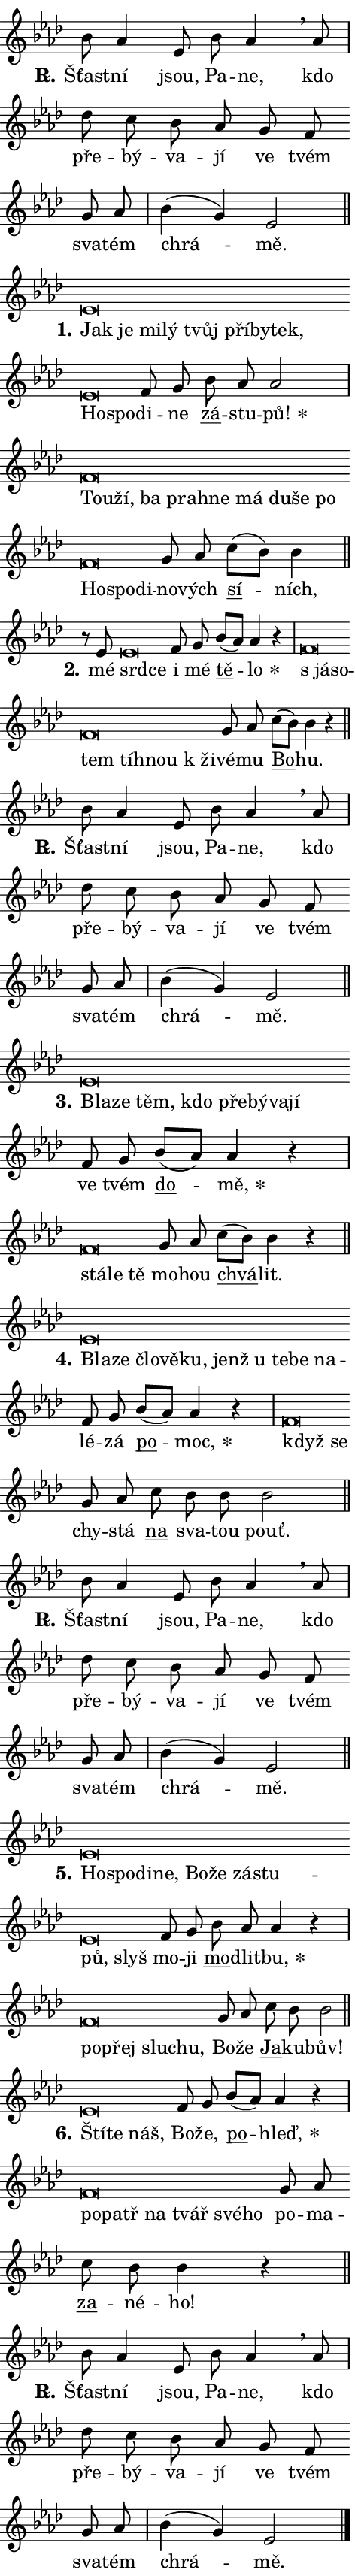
\version "2.24.0"
\header { tagline = "" }
\paper {
  indent = 0\cm
  top-margin = 0\cm
  right-margin = 0.13\cm % to fit lyric hyphens
  bottom-margin = 0\cm
  left-margin = 0\cm
  paper-width = 8\cm
  page-breaking = #ly:one-page-breaking
  system-system-spacing.basic-distance = #11
  score-system-spacing.basic-distance = #11
  ragged-last = ##f
}


%% Author: Thomas Morley
%% https://lists.gnu.org/archive/html/lilypond-user/2020-05/msg00002.html
#(define (line-position grob)
"Returns position of @var[grob} in current system:
   @code{'start}, if at first time-step
   @code{'end}, if at last time-step
   @code{'middle} otherwise
"
  (let* ((col (ly:item-get-column grob))
         (ln (ly:grob-object col 'left-neighbor))
         (rn (ly:grob-object col 'right-neighbor))
         (col-to-check-left (if (ly:grob? ln) ln col))
         (col-to-check-right (if (ly:grob? rn) rn col))
         (break-dir-left
           (and
             (ly:grob-property col-to-check-left 'non-musical #f)
             (ly:item-break-dir col-to-check-left)))
         (break-dir-right
           (and
             (ly:grob-property col-to-check-right 'non-musical #f)
             (ly:item-break-dir col-to-check-right))))
        (cond ((eqv? 1 break-dir-left) 'start)
              ((eqv? -1 break-dir-right) 'end)
              (else 'middle))))

#(define (tranparent-at-line-position vctor)
  (lambda (grob)
  "Relying on @code{line-position} select the relevant enry from @var{vctor}.
Used to determine transparency,"
    (case (line-position grob)
      ((end) (not (vector-ref vctor 0)))
      ((middle) (not (vector-ref vctor 1)))
      ((start) (not (vector-ref vctor 2))))))

noteHeadBreakVisibility =
#(define-music-function (break-visibility)(vector?)
"Makes @code{NoteHead}s transparent relying on @var{break-visibility}"
#{
  \override NoteHead.transparent =
    #(tranparent-at-line-position break-visibility)
#})

#(define delete-ledgers-for-transparent-note-heads
  (lambda (grob)
    "Reads whether a @code{NoteHead} is transparent.
If so this @code{NoteHead} is removed from @code{'note-heads} from
@var{grob}, which is supposed to be @code{LedgerLineSpanner}.
As a result ledgers are not printed for this @code{NoteHead}"
    (let* ((nhds-array (ly:grob-object grob 'note-heads))
           (nhds-list
             (if (ly:grob-array? nhds-array)
                 (ly:grob-array->list nhds-array)
                 '()))
           ;; Relies on the transparent-property being done before
           ;; Staff.LedgerLineSpanner.after-line-breaking is executed.
           ;; This is fragile ...
           (to-keep
             (remove
               (lambda (nhd)
                 (ly:grob-property nhd 'transparent #f))
               nhds-list)))
      ;; TODO find a better method to iterate over grob-arrays, similiar
      ;; to filter/remove etc for lists
      ;; For now rebuilt from scratch
      (set! (ly:grob-object grob 'note-heads)  '())
      (for-each
        (lambda (nhd)
          (ly:pointer-group-interface::add-grob grob 'note-heads nhd))
        to-keep))))

squashNotes = {
  \override NoteHead.X-extent = #'(-0.2 . 0.2)
  \override NoteHead.Y-extent = #'(-0.75 . 0)
  \override NoteHead.stencil =
    #(lambda (grob)
       (let ((pos (ly:grob-property grob 'staff-position)))
         (begin
           (if (< pos -7) (display "ERROR: Lower brevis then expected\n") (display ""))
           (if (<= pos -6) ly:text-interface::print ly:note-head::print))))
}
unSquashNotes = {
  \revert NoteHead.X-extent
  \revert NoteHead.Y-extent
  \revert NoteHead.stencil
}

hideNotes = \noteHeadBreakVisibility #begin-of-line-visible
unHideNotes = \noteHeadBreakVisibility #all-visible

% work-around for resetting accidentals
% https://lilypond.org/doc/v2.23/Documentation/notation/displaying-rhythms#unmetered-music
cadenzaMeasure = {
  \cadenzaOff
  \partial 1024 s1024
  \cadenzaOn
}

#(define-markup-command (accent layout props text) (markup?)
  "Underline accented syllable"
  (interpret-markup layout props
    #{\markup \override #'(offset . 4.3) \underline { #text }#}))

responsum = \markup \concat {
  "R" \hspace #-1.05 \path #0.1 #'((moveto 0 0.07) (lineto 0.9 0.8)) \hspace #0.05 "."
}

spaceSize = #0.6828661417322834 % exact space size for TeX Gyre Schola

\layout {
  \context {
    \Staff
    \remove "Time_signature_engraver"
    \override LedgerLineSpanner.after-line-breaking = #delete-ledgers-for-transparent-note-heads
  }
  \context {
    \Lyrics {
      \override LyricSpace.minimum-distance = \spaceSize
      \override LyricText.font-name = #"TeX Gyre Schola"
      \override LyricText.font-size = 1
      \override StanzaNumber.font-name = #"TeX Gyre Schola Bold"
      \override StanzaNumber.font-size = 1
    }
  }
  \context {
    \Score 
    \override NoteHead.text =
      #(lambda (grob) 
        (let ((pos (ly:grob-property grob 'staff-position)))
          #{\markup {
            \combine
              \halign #-0.55 \raise #(if (= pos -6) 0 0.5) \override #'(thickness . 2) \draw-line #'(3.2 . 0)
              \musicglyph "noteheads.sM1"
          }#}))
  }
}

% magnetic-lyrics.ily
%
%   written by
%     Jean Abou Samra <jean@abou-samra.fr>
%     Werner Lemberg <wl@gnu.org>
%
%   adapted by
%     Jiri Hon <jiri.hon@gmail.com>
%
% Version 2022-Apr-15

% https://www.mail-archive.com/lilypond-user@gnu.org/msg149350.html

#(define (Left_hyphen_pointer_engraver context)
   "Collect syllable-hyphen-syllable occurrences in lyrics and store
them in properties.  This engraver only looks to the left.  For
example, if the lyrics input is @code{foo -- bar}, it does the
following.

@itemize @bullet
@item
Set the @code{text} property of the @code{LyricHyphen} grob between
@q{foo} and @q{bar} to @code{foo}.

@item
Set the @code{left-hyphen} property of the @code{LyricText} grob with
text @q{foo} to the @code{LyricHyphen} grob between @q{foo} and
@q{bar}.
@end itemize

Use this auxiliary engraver in combination with the
@code{lyric-@/text::@/apply-@/magnetic-@/offset!} hook."
   (let ((hyphen #f)
         (text #f))
     (make-engraver
      (acknowledgers
       ((lyric-syllable-interface engraver grob source-engraver)
        (set! text grob)))
      (end-acknowledgers
       ((lyric-hyphen-interface engraver grob source-engraver)
        ;(when (not (grob::has-interface grob 'lyric-space-interface))
          (set! hyphen grob)));)
      ((stop-translation-timestep engraver)
       (when (and text hyphen)
         (ly:grob-set-object! text 'left-hyphen hyphen))
       (set! text #f)
       (set! hyphen #f)))))

#(define (lyric-text::apply-magnetic-offset! grob)
   "If the space between two syllables is less than the value in
property @code{LyricText@/.details@/.squash-threshold}, move the right
syllable to the left so that it gets concatenated with the left
syllable.

Use this function as a hook for
@code{LyricText@/.after-@/line-@/breaking} if the
@code{Left_@/hyphen_@/pointer_@/engraver} is active."
   (let ((hyphen (ly:grob-object grob 'left-hyphen #f)))
     (when hyphen
       (let ((left-text (ly:spanner-bound hyphen LEFT)))
         (when (grob::has-interface left-text 'lyric-syllable-interface)
           (let* ((common (ly:grob-common-refpoint grob left-text X))
                  (this-x-ext (ly:grob-extent grob common X))
                  (left-x-ext
                   (begin
                     ;; Trigger magnetism for left-text.
                     (ly:grob-property left-text 'after-line-breaking)
                     (ly:grob-extent left-text common X)))
                  ;; `delta` is the gap width between two syllables.
                  (delta (- (interval-start this-x-ext)
                            (interval-end left-x-ext)))
                  (details (ly:grob-property grob 'details))
                  (threshold (assoc-get 'squash-threshold details 0.2)))
             (when (< delta threshold)
               (let* (;; We have to manipulate the input text so that
                      ;; ligatures crossing syllable boundaries are not
                      ;; disabled.  For languages based on the Latin
                      ;; script this is essentially a beautification.
                      ;; However, for non-Western scripts it can be a
                      ;; necessity.
                      (lt (ly:grob-property left-text 'text))
                      (rt (ly:grob-property grob 'text))
                      (is-space (grob::has-interface hyphen 'lyric-space-interface))
                      (space (if is-space " " ""))
                      (extra-delta (if is-space spaceSize 0))
                      ;; Append new syllable.
                      (ltrt-space (if (and (string? lt) (string? rt))
                                (string-append lt space rt)
                                (make-concat-markup (list lt space rt))))
                      ;; Right-align `ltrt` to the right side.
                      (ltrt-space-markup (grob-interpret-markup
                               grob
                               (make-translate-markup
                                (cons (interval-length this-x-ext) 0)
                                (make-right-align-markup ltrt-space)))))
                 (begin
                   ;; Don't print `left-text`.
                   (ly:grob-set-property! left-text 'stencil #f)
                   ;; Set text and stencil (which holds all collected
                   ;; syllables so far) and shift it to the left.
                   (ly:grob-set-property! grob 'text ltrt-space)
                   (ly:grob-set-property! grob 'stencil ltrt-space-markup)
                   (ly:grob-translate-axis! grob (- (- delta extra-delta)) X))))))))))


#(define (lyric-hyphen::displace-bounds-first grob)
   ;; Make very sure this callback isn't triggered too early.
   (let ((left (ly:spanner-bound grob LEFT))
         (right (ly:spanner-bound grob RIGHT)))
     (ly:grob-property left 'after-line-breaking)
     (ly:grob-property right 'after-line-breaking)
     (ly:lyric-hyphen::print grob)))

squashThreshold = #0.4

\layout {
  \context {
    \Lyrics
    \consists #Left_hyphen_pointer_engraver
    \override LyricText.after-line-breaking =
      #lyric-text::apply-magnetic-offset!
    \override LyricHyphen.stencil = #lyric-hyphen::displace-bounds-first
    \override LyricText.details.squash-threshold = \squashThreshold
    \override LyricHyphen.minimum-distance = 0
    \override LyricHyphen.minimum-length = \squashThreshold
  }
}

squashText = \override LyricText.details.squash-threshold = 9999
unSquashText = \override LyricText.details.squash-threshold = \squashThreshold

leftText = \override LyricText.self-alignment-X = #LEFT
unLeftText = \revert LyricText.self-alignment-X

starOffset = #(lambda (grob) 
                (let ((x_offset (ly:self-alignment-interface::aligned-on-x-parent grob)))
                  (if (= x_offset 0) 0 (+ x_offset 1.2))))

star = #(define-music-function (syllable)(string?)
"Append star separator at the end of a syllable"
#{
  \once \override LyricText.X-offset = #starOffset
  \lyricmode { \markup {
    #syllable
    \override #'((font-name . "TeX Gyre Schola Bold")) \hspace #0.2 \lower #0.65 \larger "*"
  } }
#})

starAccent = #(define-music-function (syllable)(string?)
"Append star separator at the end of a syllable and make accent"
#{
  \once \override LyricText.X-offset = #starOffset
  \lyricmode { \markup {
    \accent #syllable
    \override #'((font-name . "TeX Gyre Schola Bold")) \hspace #0.2 \lower #0.65 \larger "*"
  } }
#})

breath = #(define-music-function (syllable)(string?)
"Append breathing indicator at the end of a syllable"
#{
  \lyricmode { \markup { #syllable "+" } }
#})

optionalBreath = #(define-music-function (syllable)(string?)
"Append optional breathing indicator at the end of a syllable"
#{
  \lyricmode { \markup { #syllable "(+)" } }
#})


\score {
    <<
        \new Voice = "melody" { \cadenzaOn \key as \major \relative { bes'8 as4 es8 bes' as4 \breathe as8 \cadenzaMeasure \bar "|" des c bes as \bar "" g f \bar "" g as \cadenzaMeasure \bar "|" bes4( g) es2 \cadenzaMeasure \bar "||" \break } }
        \new Lyrics \lyricsto "melody" { \lyricmode { \set stanza = \responsum
Šťast -- ní jsou, Pa -- ne, kdo pře -- bý -- va -- jí ve tvém sva -- tém chrá -- mě. } }
    >>
    \layout {}
}

\score {
    <<
        \new Voice = "melody" { \cadenzaOn \key as \major \relative { \squashNotes es'\breve*1/16 \hideNotes \breve*1/16 \bar "" \breve*1/16 \bar "" \breve*1/16 \bar "" \breve*1/16 \bar "" \breve*1/16 \bar "" \breve*1/16 \bar "" \breve*1/16 \bar "" \breve*1/16 \breve*1/16 \bar "" \unHideNotes \unSquashNotes f8 g \bar "" bes as as2 \cadenzaMeasure \bar "|" \squashNotes f\breve*1/16 \hideNotes \breve*1/16 \bar "" \breve*1/16 \bar "" \breve*1/16 \bar "" \breve*1/16 \bar "" \breve*1/16 \bar "" \breve*1/16 \bar "" \breve*1/16 \bar "" \breve*1/16 \bar "" \breve*1/16 \bar "" \breve*1/16 \breve*1/16 \bar "" \unHideNotes \unSquashNotes g8 as \bar "" c[( bes)] bes4 \cadenzaMeasure \bar "||" \break } }
        \new Lyrics \lyricsto "melody" { \lyricmode { \set stanza = "1."
\leftText Jak \squashText je mi -- lý tvůj pří -- by -- tek, Ho -- spo -- \unLeftText \unSquashText di -- ne \markup \accent zá -- stu -- \star pů! \leftText Tou -- \squashText ží, ba pra -- hne má du -- še po Ho -- spo -- di -- \unLeftText \unSquashText no -- vých \markup \accent sí -- ních, } }
    >>
    \layout {}
}

\score {
    <<
        \new Voice = "melody" { \cadenzaOn \key as \major \relative { r8 es' \squashNotes es\breve*1/16 \hideNotes \breve*1/16 \bar "" \unHideNotes \unSquashNotes f8 g \bar "" bes[( as)] as4 r \cadenzaMeasure \bar "|" \squashNotes f\breve*1/16 \hideNotes \breve*1/16 \bar "" \breve*1/16 \bar "" \breve*1/16 \bar "" \breve*1/16 \breve*1/16 \bar "" \unHideNotes \unSquashNotes g8 as \bar "" c[( bes)] bes4 r \cadenzaMeasure \bar "||" \break } }
        \new Lyrics \lyricsto "melody" { \lyricmode { \set stanza = "2."
mé \leftText srd -- \squashText ce \unLeftText \unSquashText i mé \markup \accent tě -- \star lo \leftText "s já" -- \squashText so -- tem tíh -- nou "k ži" -- \unLeftText \unSquashText vé -- mu \markup \accent Bo -- hu. } }
    >>
    \layout {}
}

\score {
    <<
        \new Voice = "melody" { \cadenzaOn \key as \major \relative { bes'8 as4 es8 bes' as4 \breathe as8 \cadenzaMeasure \bar "|" des c bes as \bar "" g f \bar "" g as \cadenzaMeasure \bar "|" bes4( g) es2 \cadenzaMeasure \bar "||" \break } }
        \new Lyrics \lyricsto "melody" { \lyricmode { \set stanza = \responsum
Šťast -- ní jsou, Pa -- ne, kdo pře -- bý -- va -- jí ve tvém sva -- tém chrá -- mě. } }
    >>
    \layout {}
}

\score {
    <<
        \new Voice = "melody" { \cadenzaOn \key as \major \relative { \squashNotes es'\breve*1/16 \hideNotes \breve*1/16 \bar "" \breve*1/16 \bar "" \breve*1/16 \bar "" \breve*1/16 \bar "" \breve*1/16 \bar "" \breve*1/16 \breve*1/16 \bar "" \unHideNotes \unSquashNotes f8 g \bar "" bes[( as)] as4 r \cadenzaMeasure \bar "|" \squashNotes f\breve*1/16 \hideNotes \breve*1/16 \breve*1/16 \bar "" \unHideNotes \unSquashNotes g8 as \bar "" c[( bes)] bes4 r \cadenzaMeasure \bar "||" \break } }
        \new Lyrics \lyricsto "melody" { \lyricmode { \set stanza = "3."
\leftText Bla -- \squashText ze těm, kdo pře -- bý -- va -- jí \unLeftText \unSquashText ve tvém \markup \accent do -- \star mě, \leftText stá -- \squashText le tě \unLeftText \unSquashText mo -- hou \markup \accent chvá -- lit. } }
    >>
    \layout {}
}

\score {
    <<
        \new Voice = "melody" { \cadenzaOn \key as \major \relative { \squashNotes es'\breve*1/16 \hideNotes \breve*1/16 \bar "" \breve*1/16 \bar "" \breve*1/16 \bar "" \breve*1/16 \bar "" \breve*1/16 \bar "" \breve*1/16 \bar "" \breve*1/16 \bar "" \breve*1/16 \breve*1/16 \bar "" \unHideNotes \unSquashNotes f8 g \bar "" bes[( as)] as4 r \cadenzaMeasure \bar "|" \squashNotes f\breve*1/16 \hideNotes \breve*1/16 \bar "" \unHideNotes \unSquashNotes g8 as \bar "" c bes bes bes2 \cadenzaMeasure \bar "||" \break } }
        \new Lyrics \lyricsto "melody" { \lyricmode { \set stanza = "4."
\leftText Bla -- \squashText ze člo -- vě -- ku, jenž u te -- be na -- \unLeftText \unSquashText lé -- zá \markup \accent po -- \star moc, \leftText když \squashText se \unLeftText \unSquashText chy -- stá \markup \accent na sva -- tou pouť. } }
    >>
    \layout {}
}

\score {
    <<
        \new Voice = "melody" { \cadenzaOn \key as \major \relative { bes'8 as4 es8 bes' as4 \breathe as8 \cadenzaMeasure \bar "|" des c bes as \bar "" g f \bar "" g as \cadenzaMeasure \bar "|" bes4( g) es2 \cadenzaMeasure \bar "||" \break } }
        \new Lyrics \lyricsto "melody" { \lyricmode { \set stanza = \responsum
Šťast -- ní jsou, Pa -- ne, kdo pře -- bý -- va -- jí ve tvém sva -- tém chrá -- mě. } }
    >>
    \layout {}
}

\score {
    <<
        \new Voice = "melody" { \cadenzaOn \key as \major \relative { \squashNotes es'\breve*1/16 \hideNotes \breve*1/16 \bar "" \breve*1/16 \bar "" \breve*1/16 \bar "" \breve*1/16 \bar "" \breve*1/16 \bar "" \breve*1/16 \bar "" \breve*1/16 \bar "" \breve*1/16 \breve*1/16 \bar "" \unHideNotes \unSquashNotes f8 g \bar "" bes as as4 r \cadenzaMeasure \bar "|" \squashNotes f\breve*1/16 \hideNotes \breve*1/16 \bar "" \breve*1/16 \breve*1/16 \bar "" \unHideNotes \unSquashNotes g8 as \bar "" c bes bes2 \cadenzaMeasure \bar "||" \break } }
        \new Lyrics \lyricsto "melody" { \lyricmode { \set stanza = "5."
\leftText Ho -- \squashText spo -- di -- ne, Bo -- že zá -- stu -- pů, slyš \unLeftText \unSquashText mo -- ji \markup \accent mo -- dlit -- \star bu, \leftText po -- \squashText přej slu -- chu, \unLeftText \unSquashText Bo -- že \markup \accent Ja -- ku -- bův! } }
    >>
    \layout {}
}

\score {
    <<
        \new Voice = "melody" { \cadenzaOn \key as \major \relative { \squashNotes es'\breve*1/16 \hideNotes \breve*1/16 \breve*1/16 \bar "" \unHideNotes \unSquashNotes f8 g \bar "" bes[( as)] as4 r \cadenzaMeasure \bar "|" \squashNotes f\breve*1/16 \hideNotes \breve*1/16 \bar "" \breve*1/16 \bar "" \breve*1/16 \bar "" \breve*1/16 \breve*1/16 \bar "" \unHideNotes \unSquashNotes g8 as \bar "" c bes bes4 r \cadenzaMeasure \bar "||" \break } }
        \new Lyrics \lyricsto "melody" { \lyricmode { \set stanza = "6."
\leftText Ští -- \squashText te náš, \unLeftText \unSquashText Bo -- že, \markup \accent po -- \star hleď, \leftText po -- \squashText patř na tvář své -- ho \unLeftText \unSquashText po -- ma -- \markup \accent za -- né -- ho! } }
    >>
    \layout {}
}

\score {
    <<
        \new Voice = "melody" { \cadenzaOn \key as \major \relative { bes'8 as4 es8 bes' as4 \breathe as8 \cadenzaMeasure \bar "|" des c bes as \bar "" g f \bar "" g as \cadenzaMeasure \bar "|" bes4( g) es2 \cadenzaMeasure \bar "||" \break } \bar "|." }
        \new Lyrics \lyricsto "melody" { \lyricmode { \set stanza = \responsum
Šťast -- ní jsou, Pa -- ne, kdo pře -- bý -- va -- jí ve tvém sva -- tém chrá -- mě. } }
    >>
    \layout {}
}
